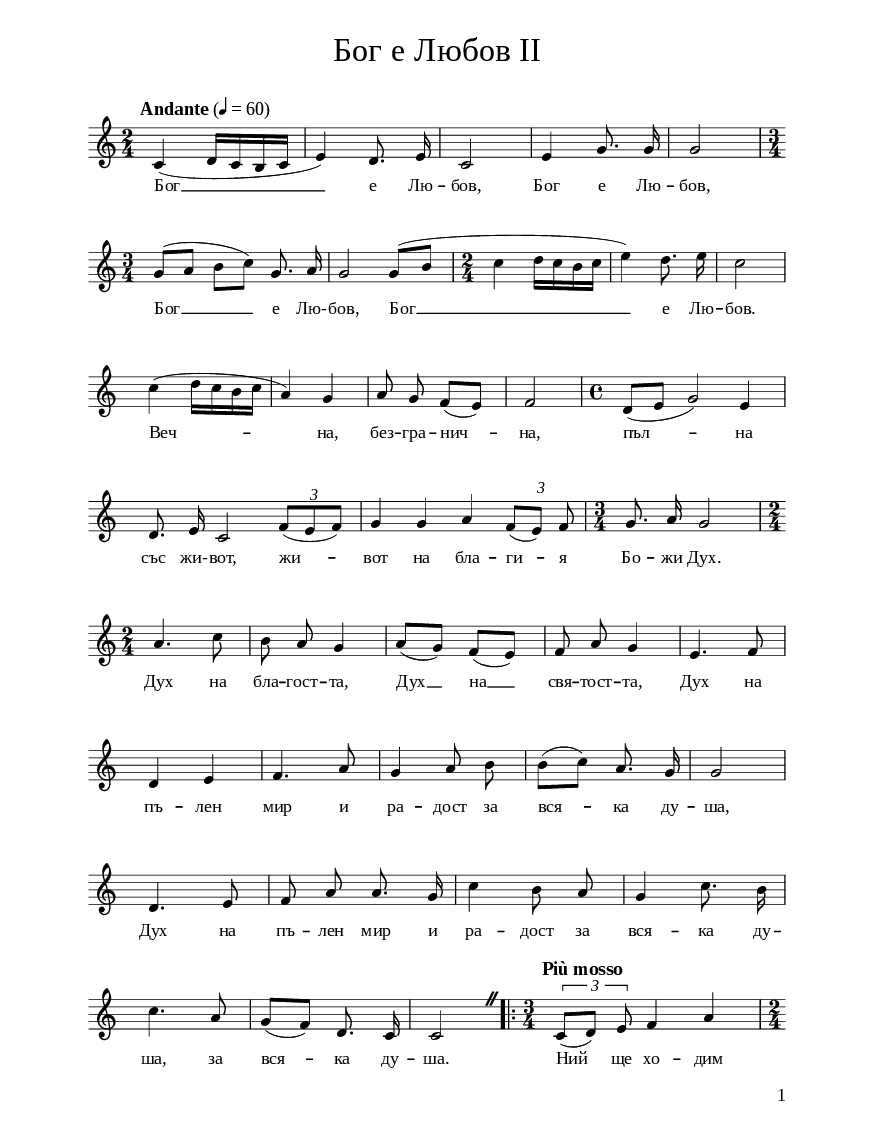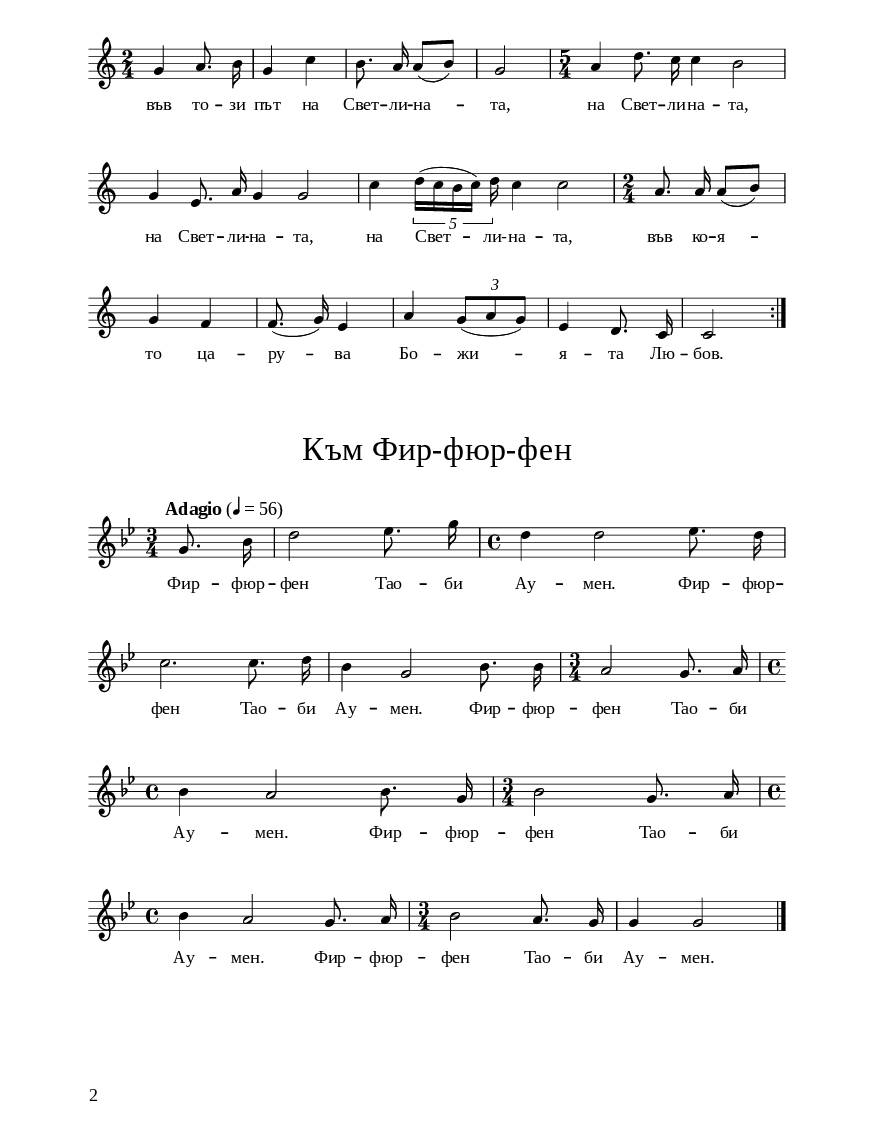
\version "2.24.3"

% include paper part and global functions
\include "include/globals.ily"

\bookpart {
  \label #'ref166
  \tocItem \markup "Бог е Любов II"
  \include "include/bookpart-paper.ily"
  \score {
    \include "include/score-layout.ily"

    \new Voice \absolute {
      \clef treble
      \key c \major
      \time 2/4
      \tempoFunc "Andante" 4 "60"
      \autoBeamOff
      c'4 (  d'16 [  c'16  b16  c'16 ]
      | % 2
      e'4 )  d'8.  e'16 | % 3
      c'2 | % 4
      e'4  g'8.  g'16 | % 5
      g'2 \break | % 6
      \time 3/4 g'8 ( [  a'8 ]  b'8 [  c''8 ) ]  % 7
      g'8.   a'16 |  g'2 % 8
      g'8 ( [  b'8 ] | % 9
      \time 2/4 c''4  d''16 [  c''16  b'16
      c''16 ] |
      e''4 )  d''8.  e''16 | % 11
      c''2 \break | % 12
      c''4 (  d''16 [  c''16  b'16
      c''16 ] | % 13
      a'4 )  g'4 | % 14
      a'8  g'8  f'8 ( [  e'8 ) ] | % 15
      f'2 | % 16
      \time 4/4  | % 16
      d'8 ( [  e'8  ]  g'2 ) e'4 | \break % 17
      d'8.  e'16  c'2 \once \omit
      TupletBracket
      \times 2/3  {
        f'8 ( [  e'8  f'8 ) ]
      }
      |  % 18
      g'4  g'4  a'4 \once \omit TupletBracket
      \times 2/3  {
        f'8 ( [  e'8 )  ] f'8
      }
      | % 19
      \time 3/4  | % 19
      g'8.  a'16  g'2 |
      \time 2/4  |
      a'4.  c''8 |  % 21
      b'8  a'8  g'4 |  % 22
      a'8 ( [  g'8 ) ]  f'8 ( [  e'8 ) ]
      | % 23
      f'8  a'8  g'4 | % 24
      e'4.  f'8 | % 25
      d'4  e'4 | % 26
      f'4.  a'8   | % 27
      g'4  a'8  b'8 | % 28
      b'8 ( [  c''8 ) ]  a'8.  g'16 | % 29
      g'2 \break |
      d'4.  e'8 | % 31
      f'8  a'8  a'8.  g'16 | % 32
      c''4  b'8  a'8  | % 33
      g'4  c''8.  b'16 \break | % 34
      c''4.  a'8 | % 35
      g'8 ( [  f'8 ) ]  d'8.  c'16 | % 36
      c'2 \caesura
      \bar ".|:-||"

      | % 37
      \tempo "Più mosso"
      \time 3/4  | % 37

      \times 2/3  {
        c'8 ( [  d'8 ) ]  e'8
      }
      f'4  a'4 | \break % 38
      \time 2/4  | % 38
      g'4  a'8.   b'16   | % 39
      g'4  c''4  |
      b'8.  a'16  a'8 ( [  b'8 ) ] | % 41
      g'2  | % 42
      \time 5/4  | % 42
      a'4  d''8.  c''16  c''4
      b'2 | \break % 43
      g'4  e'8.  a'16  g'4  g'2 |  % 44
      c''4
      \times 4/5  {
        d''16 ( [  c''16  b'16
        c''16 )  ] d''16
      }
      c''4  c''2  | % 45
      \time 2/4  | % 45
      a'8.  a'16  a'8 ( [  b'8 ) ] | \break % 46
      g'4  f'4 |  % 47
      f'8. (  g'16 )  e'4 | % 48
      a'4 \once \omit TupletBracket
      \times 2/3  {
        g'8 ( [  a'8  g'8 ) ]
      }
      | % 49
      e'4  d'8.  c'16 |
      c'2
      \bar ":|."
    }

    \addlyrics {
      Бог __ е Лю -- бов,
      Бог е Лю -- бов, Бог __    е
      "Лю-" -- бов,  Бог __
      е Лю -- бов. Веч --
      на, без -- гра -- нич
      -- на, пъл -- на със "жи-" --
      вот, жи --  вот на бла -- ги
      -- я Бо -- жи Дух. Дух на бла --
      гост -- та, Дух __  на __  свя --
      тост -- та, Дух на пъ -- лен мир
      и ра -- дост за вся -- ка ду --
      ша, Дух на пъ -- лен мир и ра --
      дост за вся -- ка ду -- ша, за
      вся -- ка ду -- ша. Ний  ще
      хо -- дим във то -- зи път на
      Свет -- ли -- на -- та, на Свет --
      ли -- на -- та, на Свет -- ли -- на --
      та, на Свет -- "ли-" -- на --
      та, във ко -- я -- то ца -- ру
      -- ва Бо -- жи --  я -- та
      Лю -- бов.}

      \header {
        title = \titleFunc "Бог е Любов II" "Bog e Ljubov II"
      }

      \midi{}

    } % score
    \label #'ref167
    \tocItem \markup "Към Фир-фюр-фен"
    \include "include/bookpart-paper.ily"
    \score {
      \include "include/score-layout.ily"

      \new Voice \relative  c' {
        \clef treble
        \key g \minor
        \time 3/4
        \tempoFunc "Adagio" 4 "56"
        \autoBeamOff

        \partial 4 g'8. bes16 | d2 es8. g16 | \time 4/4 d4 d2 es8. d16 | \break

        c2. c8. d16 | bes4 g2 bes8. bes16 | \time 3/4 a2 g8. a16| \time 4/4 \break

        bes4 a2 bes8. g16 | \time 3/4 bes2 g8. a16 | \time 4/4 \break

        bes4 a2 g8. a16| \time 3/4 bes2 a8. g16 | g4 g2| \bar ".|:-|." \break
      }

      \addlyrics {
        Фир -- фюр --
        фен Тао -- би Aу -- мен. Фир -- фюр --
        фен Тао -- би Aу -- мен. Фир -- фюр --
        фен Тао -- би Aу -- мен. Фир -- фюр --
        фен Тао -- би Aу -- мен. Фир -- фюр --
        фен Тао -- би Aу -- мен.}

        \header {
          title = \titleFunc "Към Фир-фюр-фен" "Kăm Fir-fjur-fen  – Zu Fir-fjur-fen"
        }

        \midi{}

      } % score



    } % bookpart


